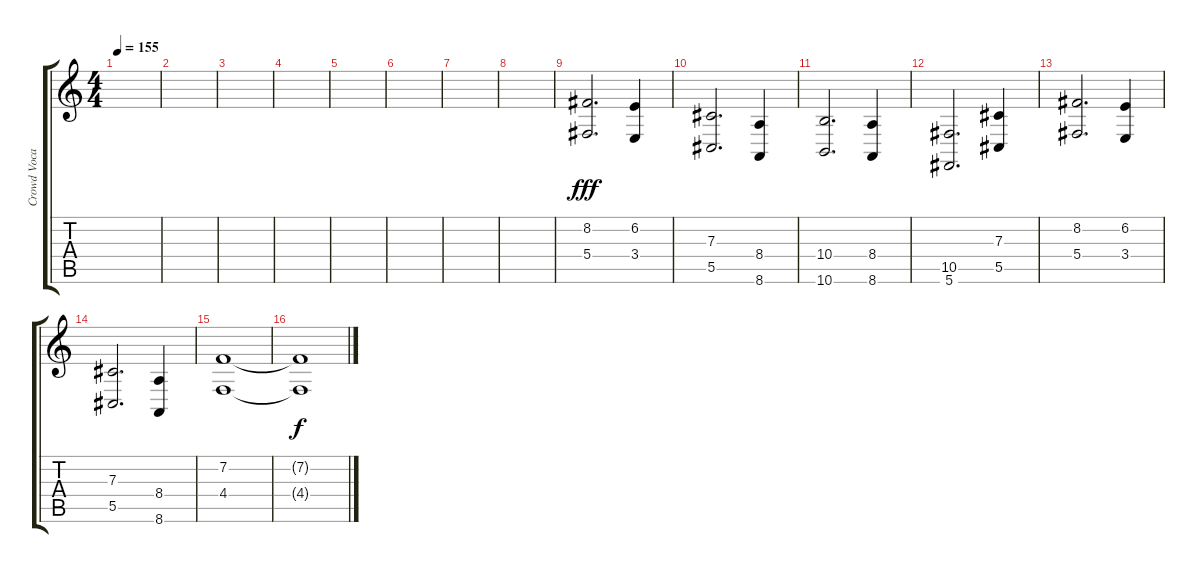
\track ("Crowd Vocals" "Crowd Voca") {instrument choiraahs}
\staff {score tabs}
\tuning (Eb4 Bb3 Gb3 Db3 Ab2 Db2) {hide}
\ts (4 4)
\tempo 155
\clef g2
\ks c
|
|
|
|
|
|
|
|
(8.2 5.4).2{d dy fff} (6.2 3.4).4 |
(7.3 5.5).2{d} (8.4 8.6).4 |
(10.4 10.6).2{d} (8.4 8.6).4 |
(10.5 5.6).2{d} (7.3 5.5).4 |
(8.2 5.4).2{d} (6.2 3.4).4 |
(7.3 5.5).2{d} (8.4 8.6).4 |
(7.2 4.4).1 |
(7.2{t} 4.4{t}).1{dy f}
